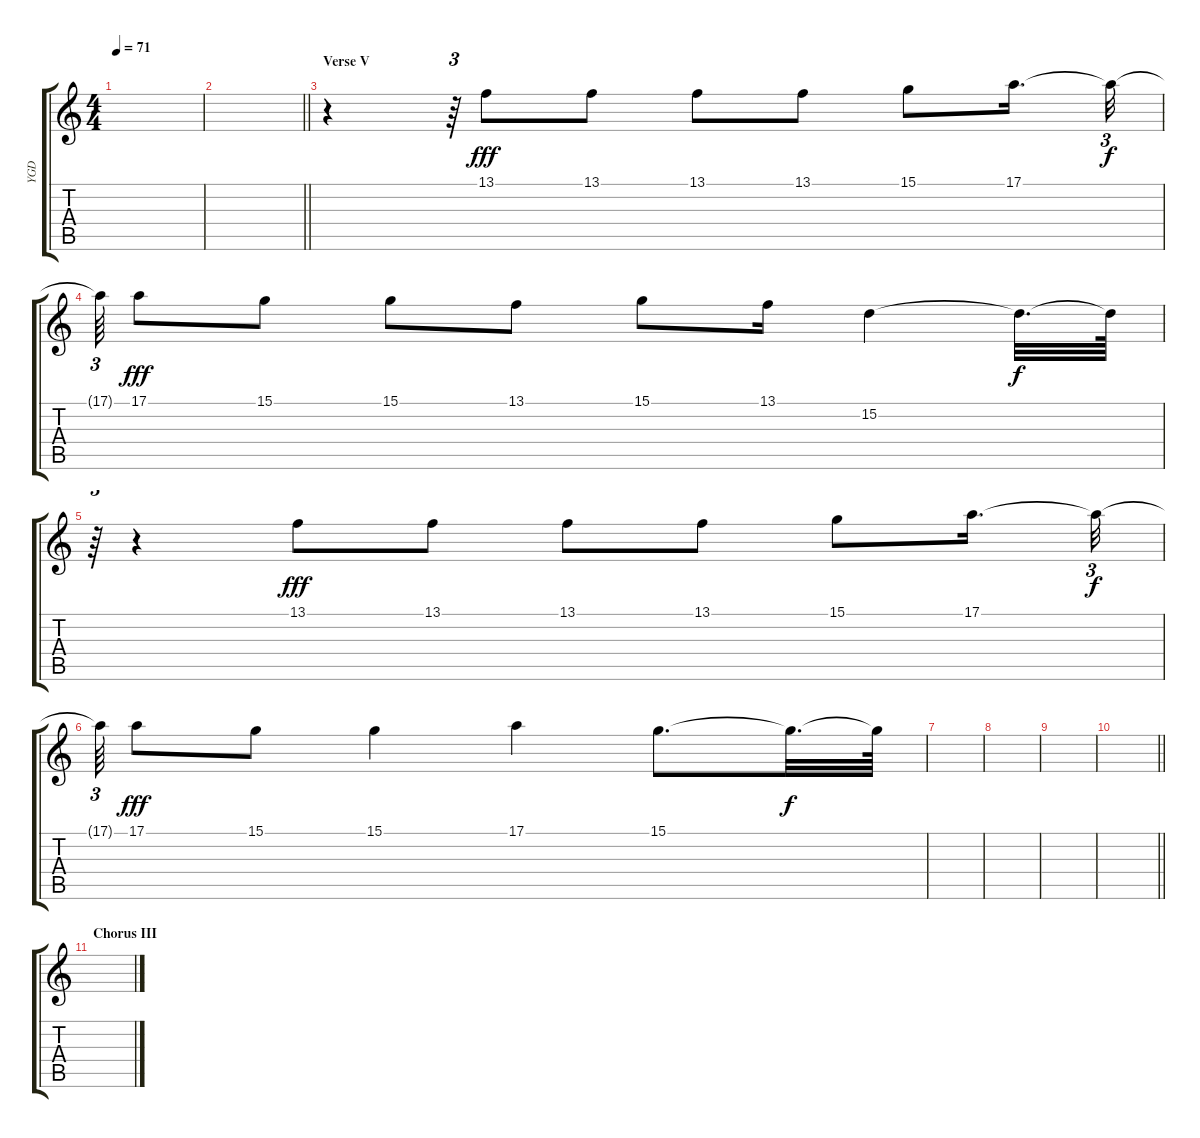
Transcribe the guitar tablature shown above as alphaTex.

\track ("YGD" "YGD") {instrument synthbrass2}
\staff {score tabs}
\tuning (E4 B3 G3 D3 A2 E2) {hide}
\ts (4 4)
\tempo 71
\clef g2
\ks c
|
\barLineRight lightlight
|
\section ("" "Verse V")
r.4 r.64{tu (3 2)} 13.1.8{dy fff volume 13} 13.1.8 13.1.8 13.1.8 15.1.8 17.1.16{d volume 14} 17.1{t}.32{tu (3 2) dy f} |
17.1{t}.64{tu (3 2)} 17.1.8{dy fff volume 15} 15.1.8 15.1.8 13.1.8 15.1.8 13.1.16 15.2.4 15.2{t}.32{d dy f} 15.2{t}.64 |
r.64{tu (3 2)} r.4 13.1.8{dy fff} 13.1.8 13.1.8 13.1.8 15.1.8 17.1.16{d} 17.1{t}.32{tu (3 2) dy f} |
17.1{t}.64{tu (3 2)} 17.1.8{dy fff} 15.1.8 15.1.4 17.1.4 15.1.8{d} 15.1{t}.32{d dy f} 15.1{t}.64 |
|
|
|
\barLineRight lightlight
|
\section ("" "Chorus III")
